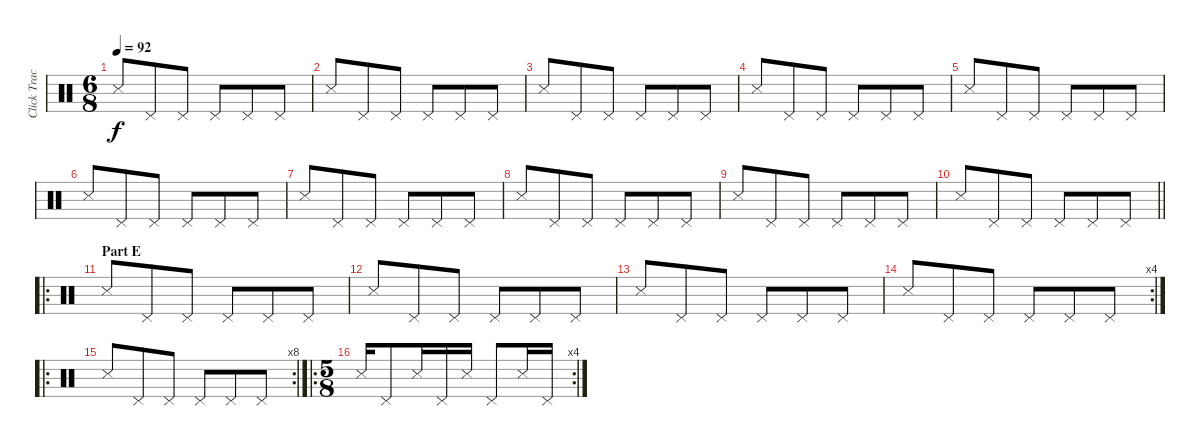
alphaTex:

\track ("Click Track" "Click Trac") {instrument percussion}
\staff {score}
\articulation defaults
\ts (6 8)
\tempo 92
\clef neutral
\ks c "Snare (side stick) 3".8{dy f} "Pedal Hi-Hat (hit)".8 "Pedal Hi-Hat (hit)".8 "Pedal Hi-Hat (hit)".8 "Pedal Hi-Hat (hit)".8 "Pedal Hi-Hat (hit)".8
|
"Snare (side stick) 3".8 "Pedal Hi-Hat (hit)".8 "Pedal Hi-Hat (hit)".8 "Pedal Hi-Hat (hit)".8 "Pedal Hi-Hat (hit)".8 "Pedal Hi-Hat (hit)".8 |
"Snare (side stick) 3".8 "Pedal Hi-Hat (hit)".8 "Pedal Hi-Hat (hit)".8 "Pedal Hi-Hat (hit)".8 "Pedal Hi-Hat (hit)".8 "Pedal Hi-Hat (hit)".8 |
"Snare (side stick) 3".8 "Pedal Hi-Hat (hit)".8 "Pedal Hi-Hat (hit)".8 "Pedal Hi-Hat (hit)".8 "Pedal Hi-Hat (hit)".8 "Pedal Hi-Hat (hit)".8 |
"Snare (side stick) 3".8 "Pedal Hi-Hat (hit)".8 "Pedal Hi-Hat (hit)".8 "Pedal Hi-Hat (hit)".8 "Pedal Hi-Hat (hit)".8 "Pedal Hi-Hat (hit)".8 |
"Snare (side stick) 3".8 "Pedal Hi-Hat (hit)".8 "Pedal Hi-Hat (hit)".8 "Pedal Hi-Hat (hit)".8 "Pedal Hi-Hat (hit)".8 "Pedal Hi-Hat (hit)".8 |
"Snare (side stick) 3".8 "Pedal Hi-Hat (hit)".8 "Pedal Hi-Hat (hit)".8 "Pedal Hi-Hat (hit)".8 "Pedal Hi-Hat (hit)".8 "Pedal Hi-Hat (hit)".8 |
"Snare (side stick) 3".8 "Pedal Hi-Hat (hit)".8 "Pedal Hi-Hat (hit)".8 "Pedal Hi-Hat (hit)".8 "Pedal Hi-Hat (hit)".8 "Pedal Hi-Hat (hit)".8 |
"Snare (side stick) 3".8 "Pedal Hi-Hat (hit)".8 "Pedal Hi-Hat (hit)".8 "Pedal Hi-Hat (hit)".8 "Pedal Hi-Hat (hit)".8 "Pedal Hi-Hat (hit)".8 |
\barLineRight lightlight "Snare (side stick) 3".8 "Pedal Hi-Hat (hit)".8 "Pedal Hi-Hat (hit)".8 "Pedal Hi-Hat (hit)".8 "Pedal Hi-Hat (hit)".8 "Pedal Hi-Hat (hit)".8
|
\ro
\section ("" "Part E")
"Snare (side stick) 3".8 "Pedal Hi-Hat (hit)".8 "Pedal Hi-Hat (hit)".8 "Pedal Hi-Hat (hit)".8 "Pedal Hi-Hat (hit)".8 "Pedal Hi-Hat (hit)".8 |
"Snare (side stick) 3".8 "Pedal Hi-Hat (hit)".8 "Pedal Hi-Hat (hit)".8 "Pedal Hi-Hat (hit)".8 "Pedal Hi-Hat (hit)".8 "Pedal Hi-Hat (hit)".8 |
"Snare (side stick) 3".8 "Pedal Hi-Hat (hit)".8 "Pedal Hi-Hat (hit)".8 "Pedal Hi-Hat (hit)".8 "Pedal Hi-Hat (hit)".8 "Pedal Hi-Hat (hit)".8 |
\rc 4 "Snare (side stick) 3".8 "Pedal Hi-Hat (hit)".8 "Pedal Hi-Hat (hit)".8 "Pedal Hi-Hat (hit)".8 "Pedal Hi-Hat (hit)".8 "Pedal Hi-Hat (hit)".8
|
\ro
\rc 8 "Snare (side stick) 3".8 "Pedal Hi-Hat (hit)".8 "Pedal Hi-Hat (hit)".8 "Pedal Hi-Hat (hit)".8 "Pedal Hi-Hat (hit)".8 "Pedal Hi-Hat (hit)".8
|
\ro
\rc 4
\ts (5 8)
"Snare (side stick) 3".16 "Pedal Hi-Hat (hit)".8 "Snare (side stick) 3".16 "Pedal Hi-Hat (hit)".16 "Snare (side stick) 3".16 "Pedal Hi-Hat (hit)".8 "Snare (side stick) 3".16 "Pedal Hi-Hat (hit)".16
